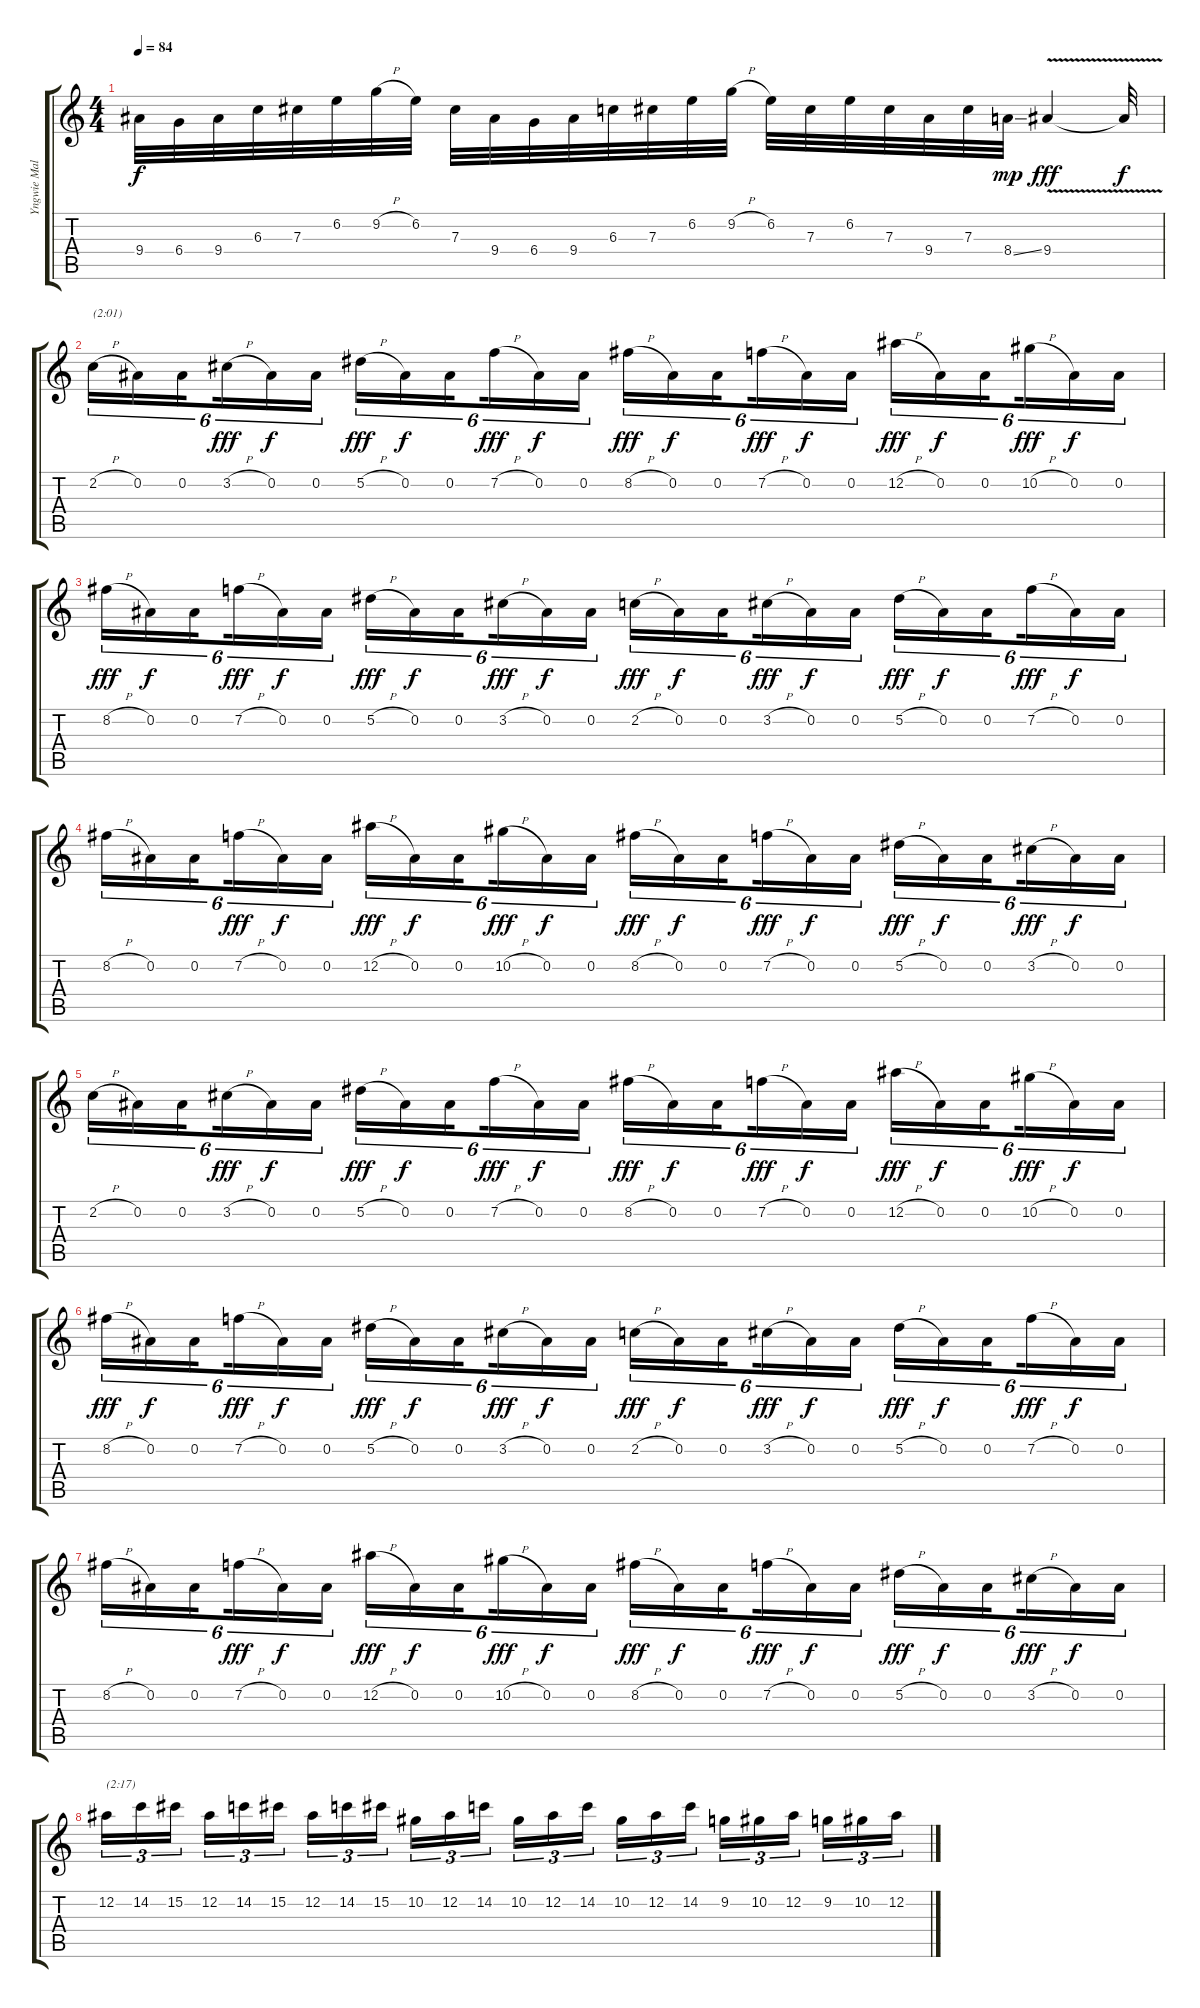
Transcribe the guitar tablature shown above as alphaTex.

\track ("Yngwie Malmsteen" "Yngwie Mal") {instrument acousticguitarsteel}
\staff {score tabs}
\tuning (Eb4 Bb3 Gb3 Db3 Ab2 Eb2) {hide}
\ts (4 4)
\tempo 84
\clef g2
\ks c
9.4.32{dy f} 6.4.32 9.4.32 6.3.32 7.3.32 6.2.32 9.2{h}.32 6.2.32 7.3.32 9.4.32 6.4.32 9.4.32 6.3.32 7.3.32 6.2.32 9.2{h}.32 6.2.32 7.3.32 6.2.32 7.3.32 9.4.32 7.3.32 8.4{ss}.32{dy mp} 9.4{v}.4{dy fff} 9.4{t}.32{dy f} |
2.2{h}.16{tu (6 4) txt "(2:01)"} 0.2.16{tu (6 4)} 0.2.16{tu (6 4) beam splitsecondary} 3.2{h}.16{tu (6 4) dy fff} 0.2.16{tu (6 4) dy f} 0.2.16{tu (6 4)} 5.2{h}.16{tu (6 4) dy fff} 0.2.16{tu (6 4) dy f} 0.2.16{tu (6 4) beam splitsecondary} 7.2{h}.16{tu (6 4) dy fff} 0.2.16{tu (6 4) dy f} 0.2.16{tu (6 4)} 8.2{h}.16{tu (6 4) dy fff} 0.2.16{tu (6 4) dy f} 0.2.16{tu (6 4) beam splitsecondary} 7.2{h}.16{tu (6 4) dy fff} 0.2.16{tu (6 4) dy f} 0.2.16{tu (6 4)} 12.2{h}.16{tu (6 4) dy fff} 0.2.16{tu (6 4) dy f} 0.2.16{tu (6 4) beam splitsecondary} 10.2{h}.16{tu (6 4) dy fff} 0.2.16{tu (6 4) dy f} 0.2.16{tu (6 4)} |
8.2{h}.16{tu (6 4) dy fff} 0.2.16{tu (6 4) dy f} 0.2.16{tu (6 4) beam splitsecondary} 7.2{h}.16{tu (6 4) dy fff} 0.2.16{tu (6 4) dy f} 0.2.16{tu (6 4)} 5.2{h}.16{tu (6 4) dy fff} 0.2.16{tu (6 4) dy f} 0.2.16{tu (6 4) beam splitsecondary} 3.2{h}.16{tu (6 4) dy fff} 0.2.16{tu (6 4) dy f} 0.2.16{tu (6 4)} 2.2{h}.16{tu (6 4) dy fff} 0.2.16{tu (6 4) dy f} 0.2.16{tu (6 4) beam splitsecondary} 3.2{h}.16{tu (6 4) dy fff} 0.2.16{tu (6 4) dy f} 0.2.16{tu (6 4)} 5.2{h}.16{tu (6 4) dy fff} 0.2.16{tu (6 4) dy f} 0.2.16{tu (6 4) beam splitsecondary} 7.2{h}.16{tu (6 4) dy fff} 0.2.16{tu (6 4) dy f} 0.2.16{tu (6 4)} |
8.2{h}.16{tu (6 4)} 0.2.16{tu (6 4)} 0.2.16{tu (6 4) beam splitsecondary} 7.2{h}.16{tu (6 4) dy fff} 0.2.16{tu (6 4) dy f} 0.2.16{tu (6 4)} 12.2{h}.16{tu (6 4) dy fff} 0.2.16{tu (6 4) dy f} 0.2.16{tu (6 4) beam splitsecondary} 10.2{h}.16{tu (6 4) dy fff} 0.2.16{tu (6 4) dy f} 0.2.16{tu (6 4)} 8.2{h}.16{tu (6 4) dy fff} 0.2.16{tu (6 4) dy f} 0.2.16{tu (6 4) beam splitsecondary} 7.2{h}.16{tu (6 4) dy fff} 0.2.16{tu (6 4) dy f} 0.2.16{tu (6 4)} 5.2{h}.16{tu (6 4) dy fff} 0.2.16{tu (6 4) dy f} 0.2.16{tu (6 4) beam splitsecondary} 3.2{h}.16{tu (6 4) dy fff} 0.2.16{tu (6 4) dy f} 0.2.16{tu (6 4)} |
2.2{h}.16{tu (6 4)} 0.2.16{tu (6 4)} 0.2.16{tu (6 4) beam splitsecondary} 3.2{h}.16{tu (6 4) dy fff} 0.2.16{tu (6 4) dy f} 0.2.16{tu (6 4)} 5.2{h}.16{tu (6 4) dy fff} 0.2.16{tu (6 4) dy f} 0.2.16{tu (6 4) beam splitsecondary} 7.2{h}.16{tu (6 4) dy fff} 0.2.16{tu (6 4) dy f} 0.2.16{tu (6 4)} 8.2{h}.16{tu (6 4) dy fff} 0.2.16{tu (6 4) dy f} 0.2.16{tu (6 4) beam splitsecondary} 7.2{h}.16{tu (6 4) dy fff} 0.2.16{tu (6 4) dy f} 0.2.16{tu (6 4)} 12.2{h}.16{tu (6 4) dy fff} 0.2.16{tu (6 4) dy f} 0.2.16{tu (6 4) beam splitsecondary} 10.2{h}.16{tu (6 4) dy fff} 0.2.16{tu (6 4) dy f} 0.2.16{tu (6 4)} |
8.2{h}.16{tu (6 4) dy fff} 0.2.16{tu (6 4) dy f} 0.2.16{tu (6 4) beam splitsecondary} 7.2{h}.16{tu (6 4) dy fff} 0.2.16{tu (6 4) dy f} 0.2.16{tu (6 4)} 5.2{h}.16{tu (6 4) dy fff} 0.2.16{tu (6 4) dy f} 0.2.16{tu (6 4) beam splitsecondary} 3.2{h}.16{tu (6 4) dy fff} 0.2.16{tu (6 4) dy f} 0.2.16{tu (6 4)} 2.2{h}.16{tu (6 4) dy fff} 0.2.16{tu (6 4) dy f} 0.2.16{tu (6 4) beam splitsecondary} 3.2{h}.16{tu (6 4) dy fff} 0.2.16{tu (6 4) dy f} 0.2.16{tu (6 4)} 5.2{h}.16{tu (6 4) dy fff} 0.2.16{tu (6 4) dy f} 0.2.16{tu (6 4) beam splitsecondary} 7.2{h}.16{tu (6 4) dy fff} 0.2.16{tu (6 4) dy f} 0.2.16{tu (6 4)} |
8.2{h}.16{tu (6 4)} 0.2.16{tu (6 4)} 0.2.16{tu (6 4) beam splitsecondary} 7.2{h}.16{tu (6 4) dy fff} 0.2.16{tu (6 4) dy f} 0.2.16{tu (6 4)} 12.2{h}.16{tu (6 4) dy fff} 0.2.16{tu (6 4) dy f} 0.2.16{tu (6 4) beam splitsecondary} 10.2{h}.16{tu (6 4) dy fff} 0.2.16{tu (6 4) dy f} 0.2.16{tu (6 4)} 8.2{h}.16{tu (6 4) dy fff} 0.2.16{tu (6 4) dy f} 0.2.16{tu (6 4) beam splitsecondary} 7.2{h}.16{tu (6 4) dy fff} 0.2.16{tu (6 4) dy f} 0.2.16{tu (6 4)} 5.2{h}.16{tu (6 4) dy fff} 0.2.16{tu (6 4) dy f} 0.2.16{tu (6 4) beam splitsecondary} 3.2{h}.16{tu (6 4) dy fff} 0.2.16{tu (6 4) dy f} 0.2.16{tu (6 4)} |
12.2.16{tu (3 2) txt "(2:17)"} 14.2.16{tu (3 2)} 15.2.16{tu (3 2) beam splitsecondary} 12.2.16{tu (3 2)} 14.2.16{tu (3 2)} 15.2.16{tu (3 2)} 12.2.16{tu (3 2)} 14.2.16{tu (3 2)} 15.2.16{tu (3 2) beam splitsecondary} 10.2.16{tu (3 2)} 12.2.16{tu (3 2)} 14.2.16{tu (3 2)} 10.2.16{tu (3 2)} 12.2.16{tu (3 2)} 14.2.16{tu (3 2) beam splitsecondary} 10.2.16{tu (3 2)} 12.2.16{tu (3 2)} 14.2.16{tu (3 2)} 9.2.16{tu (3 2)} 10.2.16{tu (3 2)} 12.2.16{tu (3 2) beam splitsecondary} 9.2.16{tu (3 2)} 10.2.16{tu (3 2)} 12.2.16{tu (3 2)}
